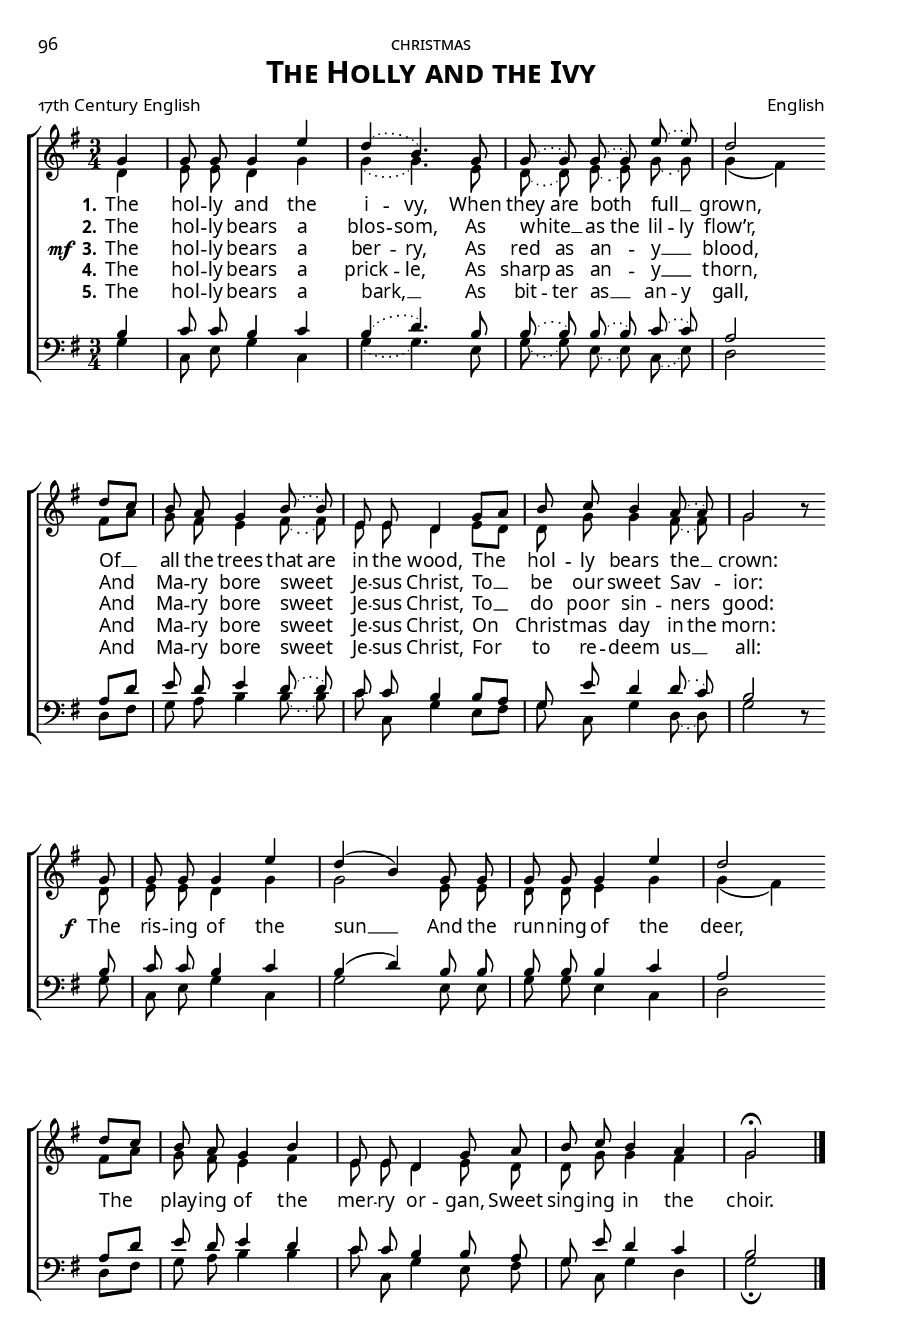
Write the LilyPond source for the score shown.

\version "2.14.2"
\include "util.ly"
\header {
  title = \markup{\override #'(font-name . "Garamond Premier Pro Semibold"){ \abs-fontsize #15 \smallCapsOldStyle"The Holly and the Ivy"}}
  poet = \markup\oldStyleNum"17th Century English"
  composer = \markup\oldStyleNum"English"
  %arranger = \markup\oldStyleNum"Arranged by BHB"
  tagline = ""
}
\paper {
  %print-all-headers = ##t
  paper-height = 9\in
  paper-width = 6\in
  indent = 0\in
  %system-system-spacing = #'((basic-distance . 10) (padding . 0))
  %system-system-spacing =
  %  #'((basic-distance . 0)
  %     (minimum-distance . 0)
  %     (padding . -0.35)
  %     (stretchability . 100))
  ragged-last-bottom = ##f
  ragged-bottom = ##f
  two-sided = ##t
  inner-margin = 0.5\in
  outer-margin = 0.25\in
  top-margin = 0.25\in
  bottom-margin = 0.25\in
  first-page-number = #096
  print-first-page-number = ##t
  headerLine = \markup{\override #'(font-name . "Garamond Premier Pro") \smallCapsOldStyle"christmas"}
  oddHeaderMarkup = \markup\fill-line{
     \override #'(font-name . "Garamond Premier Pro")\abs-fontsize #8.5
     \combine 
        \fill-line{"" \on-the-fly #print-page-number-check-first
        \oldStylePageNum""
        }
        \fill-line{\headerLine}
  }
  evenHeaderMarkup = \markup {
     \override #'(font-name . "Garamond Premier Pro")\abs-fontsize #8.5
     \combine
        \on-the-fly #print-page-number-check-first
        \oldStylePageNum""
        \fill-line{\headerLine}
  }
}
#(set-global-staff-size 15) \paper{ #(define fonts (make-pango-font-tree "GoudyOlSt BT" "Garamond Premier Pro" "Garamond Premier Pro" (/ 15 20))) }
global = {
  \key g \major
  \time 3/4
  \autoBeamOff
  \override DynamicLineSpanner #'staff-padding = #0.0
  \override DynamicLineSpanner #'Y-extent = #'(-1 . 1)
}

sopMusic = \relative c'' {
  \partial 4 g4 |
  g8\noBeam g8 g4 e' |
  \slurDotted d4( b4.) g8 |
  g\noBeam( g) g\noBeam( g) e'\noBeam( e) |
  d2 \bar"" \break
  
  \slurSolid d8[ c] |
  b8\noBeam a g4 \slurDotted b8\noBeam( b) |
  e,\noBeam e d4 \slurSolid g8[ a] |
  b\noBeam c b4 \slurDotted a8\noBeam( a) |
  g2 b8\rest \bar""\break
  
  g8 |
  g\noBeam g\noBeam g4 e'4 |
  \slurSolid d( b) g8\noBeam g |
  g\noBeam g g4 e' |
  d2 \bar""\break d8[ c] |
  
  b8\noBeam a g4 b |
  e,8\noBeam e d4 g8\noBeam a |
  b\noBeam c b4 a |
  \partial 2 g2\fermata \bar "|."
  
}
sopWords = \lyricmode {
  
}

altoMusic = \relative c' {
  d4 |
  e8\noBeam e d4 g |
  \slurDotted g( g4.) e8 |
  d8\noBeam( d) e\noBeam( e) g\noBeam( g) |
  \slurSolid g4( fis) |
  
  fis8[ a] |
  g8\noBeam fis e4 \slurDotted fis8\noBeam( fis) |
  e8\noBeam e d4 \slurSolid e8[ d] |
  d8\noBeam g g4 \slurDotted fis8\noBeam( fis) |
  g2 s8 |
  
  d8 |
  e\noBeam e d4 \slurSolid g |
  g2 e8\noBeam e |
  d\noBeam d e4 g |
  g( fis) fis8[ a] |
  
  g\noBeam fis e4 fis |
  e8\noBeam e d4 e8\noBeam d |
  d\noBeam g g4 fis |
  g2 \bar "|."
}
altoWords = {
  \dropLyricsV
  \lyricmode {
    \set stanza = #"1."
    \set ignoreMelismata = ##t
    The hol -- ly and the i -- vy,
    When they are both _ full __ _ grown,
    Of __ _ all the trees that are in the wood,
    The _ hol -- ly bears the __ _ crown:
  
    \unset ignoreMelismata
  }
  \set stanza = \markup\dynamic"f "
  \lyricmode{
    %\set associatedVoice = "basses"
    The ris -- ing of the sun __
    And the run -- ning of the deer,
    The play -- ing of the mer -- ry or -- gan,
    Sweet sing -- ing in the choir.
  }
}
altoWordsII = \lyricmode {
  \dropLyricsV
  \set stanza = #"2."
  \set ignoreMelismata = ##t
  The hol -- ly bears a blos -- som,
  As white __ _ as the lil -- ly flow’r,
  And _ Ma -- ry bore sweet _ Je -- sus Christ, To __ _ be our sweet Sav -- _ ior:
}
altoWordsIII = {
  \dropLyricsV
  \set stanza = \markup{\dynamic"mf " "3."}
  \lyricmode {
    \set ignoreMelismata = ##t
    The hol -- ly bears a ber -- ry,
    As red as an -- _ y __ _ blood,
    And _ Ma -- ry bore sweet _ Je -- sus Christ, To __ _ do poor sin -- ners _ good:
  }
}
altoWordsIV = \lyricmode {
  \dropLyricsV
  \set stanza = #"4."
  \set ignoreMelismata = ##t
  The hol -- ly bears a prick -- le, As sharp as an -- _ y __ _ thorn,
  And _ Ma -- ry bore sweet _ Je -- sus Christ, On _ Christ -- mas day in the morn:
}
altoWordsV = \lyricmode {
  \dropLyricsV
  \set stanza = #"5."
  \set ignoreMelismata = ##t
  The hol -- ly bears a bark, __ _ As bit -- ter as __ _ an -- y gall,
  And _ Ma -- ry bore sweet _ Je -- sus Christ, For _ to re -- deem us __ _ all:
}
altoWordsVI = \lyricmode {
}
tenorMusic = \relative c' {
  b4 |
  c8\noBeam c b4 c |
  \slurDotted b4( d4.) b8 |
  b\noBeam( b) b\noBeam( b) c\noBeam( c) |
  a2 |
  
  \slurSolid a8[ d] |
  e8\noBeam d e4 \slurDotted d8\noBeam( d) |
  c\noBeam c b4 \slurSolid b8[ a] |
  g\noBeam e' d4 \slurDotted d8\noBeam( c) |
  b2 s8 |
  
  b8 |
  c\noBeam c b4 c |
  \slurSolid b( d) b8\noBeam b |
  b\noBeam b b4 c |
  a2 a8[ d] |
  
  e8\noBeam d e4 d |
  c8\noBeam c b4 b8\noBeam a |
  g\noBeam e' d4 c |
  b2 \bar "|."
}
tenorWords = \lyricmode {

}

bassMusic = \relative c' {
  g4 |
  c,8\noBeam e g4 c, |
  \slurDotted g'4( g4.) e8 |
  g8\noBeam( g) e\noBeam( e) c\noBeam( e) |
  d2 |
  
  \slurSolid d8[ fis] |
  g8\noBeam a b4 \slurDotted b8\noBeam( b) |
  c8\noBeam c, g'4 \slurSolid e8[ fis] |
  g\noBeam c, g'4 \slurDotted d8\noBeam( d) |
  g2 d8\rest |
  
  g8 |
  c,\noBeam e\noBeam g4 c,4 |
  \slurSolid g'2 e8\noBeam e |
  g\noBeam g e4 c |
  d2 d8[ fis] |
  
  g\noBeam a b4 b |
  c8\noBeam c, g'4 e8\noBeam fis |
  g\noBeam c, g'4 d |
  g2\fermata \bar "|."
}
bassWords = \lyricmode {

}

pianoRH = \relative c' {
  
}
pianoLH = \relative c' {
  
}

\score {
  <<
   \new ChoirStaff <<
    \new Staff = women <<
      \new Voice = "sopranos" { \voiceOne << \global \sopMusic >> }
      \new Voice = "altos" { \voiceTwo << \global \altoMusic >> }
    >>
    \new Staff = men <<
      \clef bass
      \new Voice = "tenors" { \voiceOne << \global \tenorMusic >> }
      \new Voice = "basses" { \voiceTwo << \global \bassMusic >> }
    >>
    \new Lyrics \with { alignAboveContext = #"women" \override VerticalAxisGroup #'nonstaff-relatedstaff-spacing = #'((basic-distance . 1))} \lyricsto "sopranos" \sopWords
    \new Lyrics = "altosVI"  \with { alignBelowContext = #"women" \override VerticalAxisGroup #'nonstaff-relatedstaff-spacing = #'((basic-distance . 1))} \lyricsto "sopranos" \altoWordsVI
    \new Lyrics = "altosV"  \with { alignBelowContext = #"women" \override VerticalAxisGroup #'nonstaff-relatedstaff-spacing = #'((basic-distance . 1))} \lyricsto "sopranos" \altoWordsV
    \new Lyrics = "altosIV"  \with { alignBelowContext = #"women" \override VerticalAxisGroup #'nonstaff-relatedstaff-spacing = #'((basic-distance . 1))} \lyricsto "sopranos" \altoWordsIV
    \new Lyrics = "altosIII"  \with { alignBelowContext = #"women" \override VerticalAxisGroup #'nonstaff-relatedstaff-spacing = #'((basic-distance . 1))} \lyricsto "sopranos" \altoWordsIII
    \new Lyrics = "altosII"  \with { alignBelowContext = #"women" \override VerticalAxisGroup #'nonstaff-relatedstaff-spacing = #'((basic-distance . 1))} \lyricsto "sopranos" \altoWordsII
    \new Lyrics = "altos"  \with { alignBelowContext = #"women" \override VerticalAxisGroup #'nonstaff-relatedstaff-spacing = #'((basic-distance . 1)) } \lyricsto "sopranos" \altoWords
    \new Lyrics \with { alignAboveContext = #"men" \override VerticalAxisGroup #'nonstaff-relatedstaff-spacing = #'((basic-distance . 1)) } \lyricsto "tenors" \tenorWords
    \new Lyrics \with { alignBelowContext = #"men" \override VerticalAxisGroup #'nonstaff-relatedstaff-spacing = #'((basic-distance . 1)) } \lyricsto "basses" \bassWords
  >>
%    \new PianoStaff << \new Staff { \new Voice { \pianoRH } } \new Staff { \clef "bass" \pianoLH } >>
  >>
  \layout {
    \context {
      \Score
      %\override SpacingSpanner #'base-shortest-duration = #(ly:make-moment 1 8)
      %\override SpacingSpanner #'common-shortest-duration = #(ly:make-moment 1 4)
    }
    \context {
      % Remove all empty staves
      % \Staff \RemoveEmptyStaves \override VerticalAxisGroup #'remove-first = ##t
    }
  }
}
